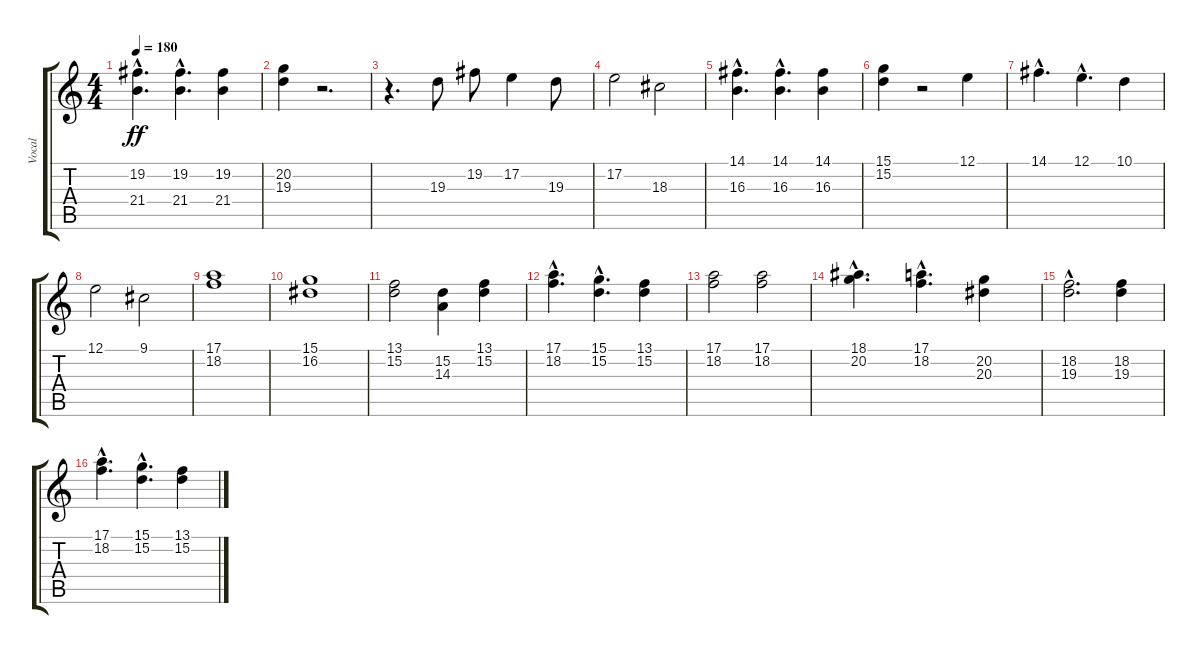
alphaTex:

\track ("Vocal" "Vocal") {instrument synthvoice}
\staff {score tabs}
\tuning (E4 B3 G3 D3 A2 E2) {hide}
\ts (4 4)
\tempo 180
\clef g2
\ks c
(19.2{hac} 21.4{hac}).4{d dy ff} (19.2{hac} 21.4{hac}).4{d} (19.2 21.4).4 |
(20.2 19.3).4 r.2{d} |
r.4{d} 19.3.8 19.2.8 17.2.4 19.3.8 |
17.2.2 18.3.2 |
(14.1{hac} 16.3{hac}).4{d} (14.1{hac} 16.3{hac}).4{d} (14.1 16.3).4 |
(15.1 15.2).4 r.2 12.1.4 |
14.1{hac}.4{d} 12.1{hac}.4{d} 10.1.4 |
12.1.2 9.1.2 |
(17.1 18.2).1 |
(15.1 16.2).1 |
(13.1 15.2).2 (15.2 14.3).4 (13.1 15.2).4 |
(17.1{hac} 18.2{hac}).4{d} (15.1{hac} 15.2{hac}).4{d} (13.1 15.2).4 |
(17.1 18.2).2 (17.1 18.2).2 |
(18.1{hac} 20.2{hac}).4{d} (17.1{hac} 18.2{hac}).4{d} (20.2 20.3).4 |
(18.2{hac} 19.3{hac}).2{d} (18.2 19.3).4 |
(17.1{hac} 18.2{hac}).4{d} (15.1{hac} 15.2{hac}).4{d} (13.1 15.2).4
